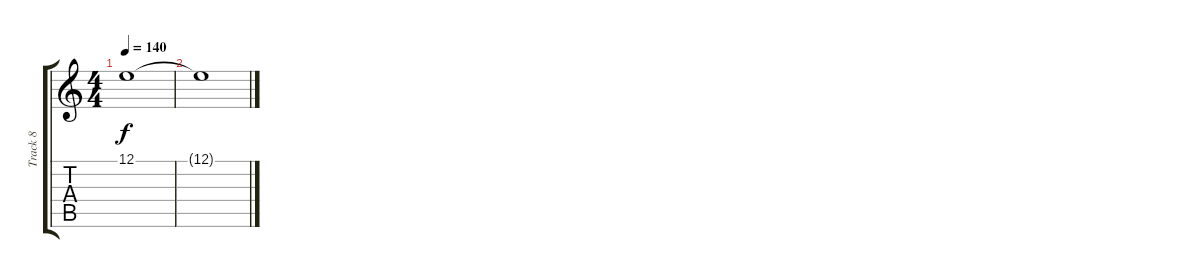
\track ("Track 8" "Track 8") {instrument stringensemble2}
\staff {score tabs}
\tuning (E4 B3 G3 D3 A2 D2) {hide}
\ts (4 4)
\tempo 140
\clef g2
\ks c
12.1{t}.1{dy f} |
12.1{t}.1
